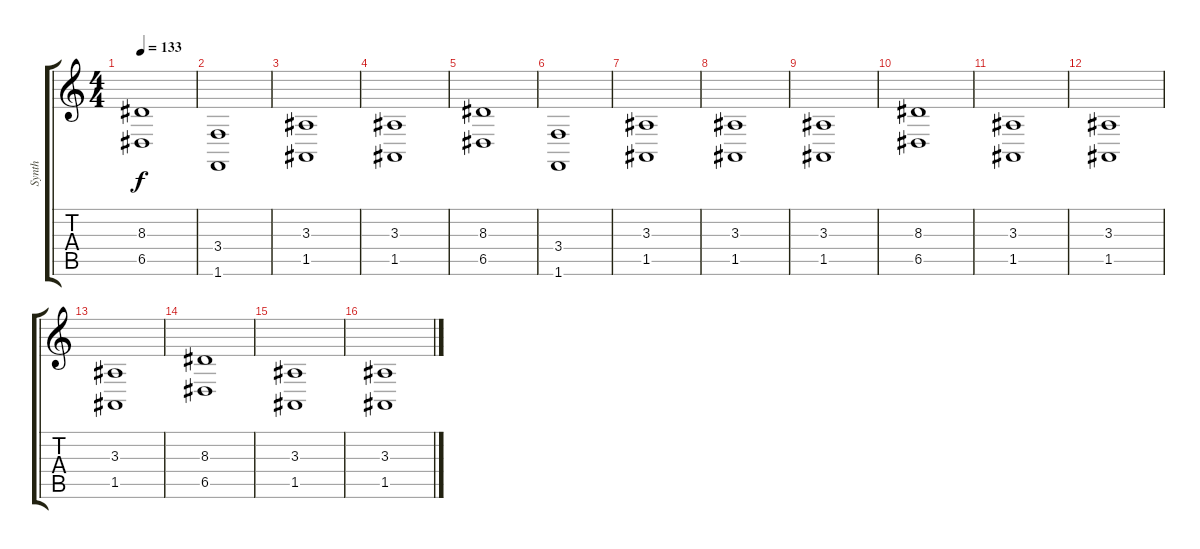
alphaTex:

\track ("Synth" "Synth") {instrument pad4choir}
\staff {score tabs}
\tuning (E4 B3 G3 D3 A2 E2) {hide}
\ts (4 4)
\tempo 133
\clef g2
\ks c
(8.3 6.5).1{dy f} |
(3.4 1.6).1 |
(3.3 1.5).1 |
(3.3 1.5).1 |
(8.3 6.5).1 |
(3.4 1.6).1 |
(3.3 1.5).1 |
(3.3 1.5).1 |
(3.3 1.5).1 |
(8.3 6.5).1 |
(3.3 1.5).1 |
(3.3 1.5).1 |
(3.3 1.5).1 |
(8.3 6.5).1 |
(3.3 1.5).1 |
(3.3 1.5).1
